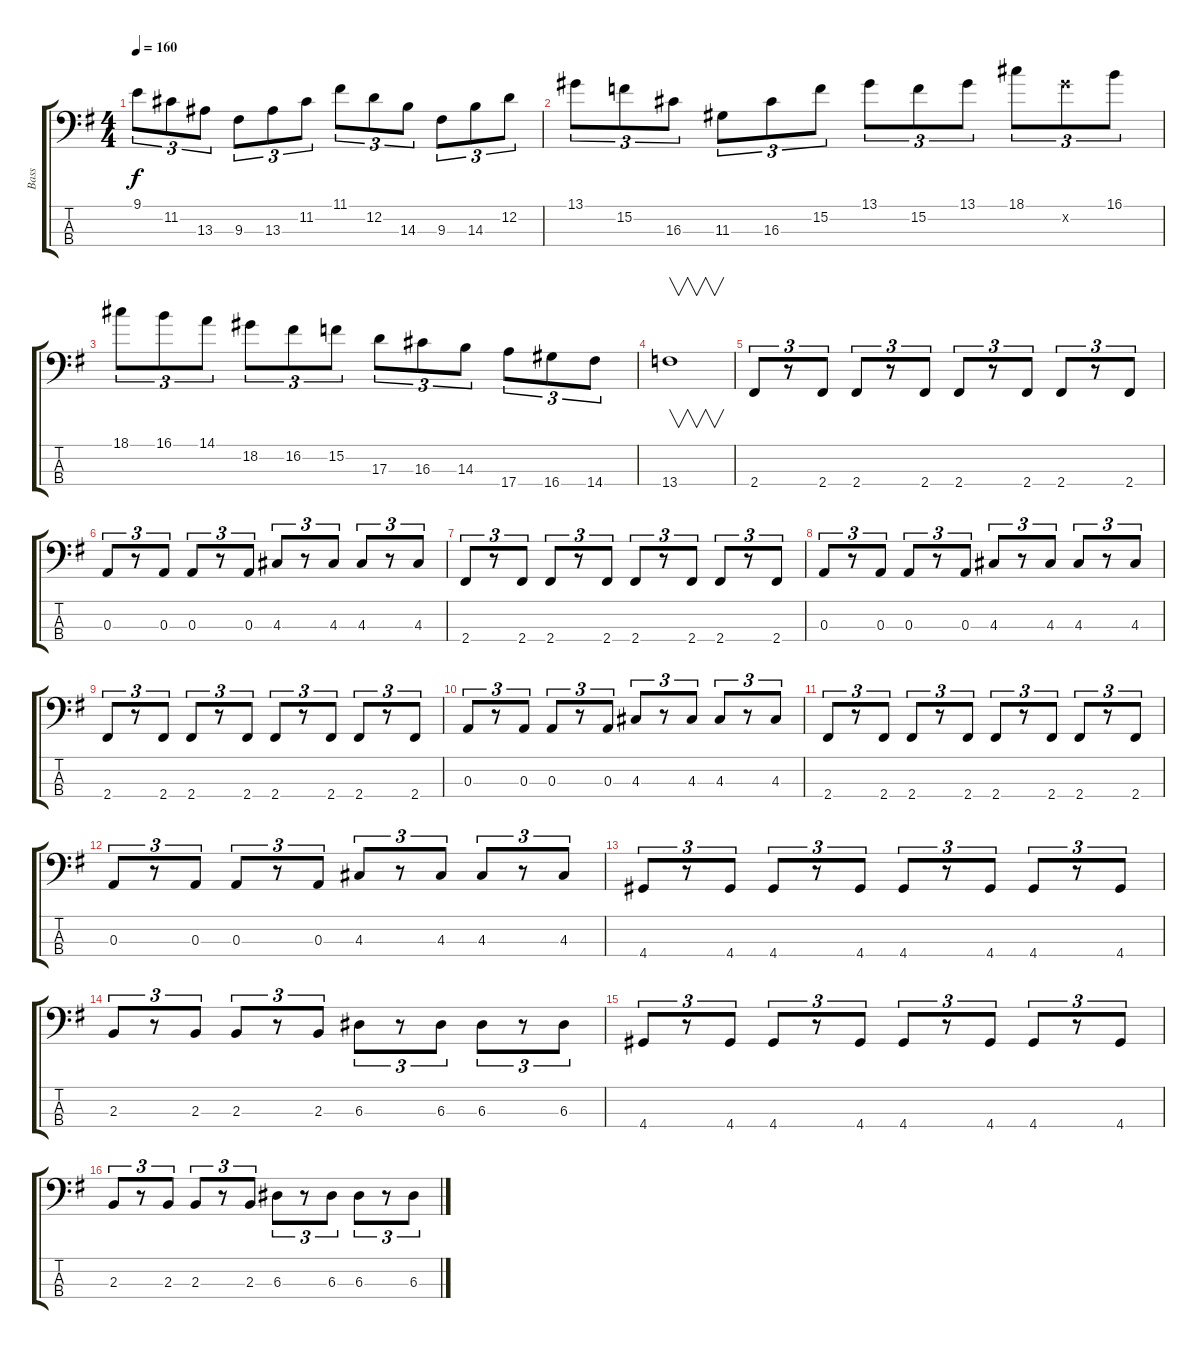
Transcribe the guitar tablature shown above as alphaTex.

\track ("Bass" "Bass") {instrument electricbasspick}
\staff {score tabs}
\tuning (G2 D2 A1 E1) {hide}
\ts (4 4)
\tempo 160
\clef f4
\ks g
9.1.8{tu (3 2) dy f} 11.2.8{tu (3 2)} 13.3.8{tu (3 2)} 9.3.8{tu (3 2)} 13.3.8{tu (3 2)} 11.2.8{tu (3 2)} 11.1.8{tu (3 2)} 12.2.8{tu (3 2)} 14.3.8{tu (3 2)} 9.3.8{tu (3 2)} 14.3.8{tu (3 2)} 12.2.8{tu (3 2)} |
13.1.8{tu (3 2)} 15.2.8{tu (3 2)} 16.3.8{tu (3 2)} 11.3.8{tu (3 2)} 16.3.8{tu (3 2)} 15.2.8{tu (3 2)} 13.1.8{tu (3 2)} 15.2.8{tu (3 2)} 13.1.8{tu (3 2)} 18.1.8{tu (3 2)} 18.2{x}.8{tu (3 2)} 16.1.8{tu (3 2)} |
18.1.8{tu (3 2)} 16.1.8{tu (3 2)} 14.1.8{tu (3 2)} 18.2.8{tu (3 2)} 16.2.8{tu (3 2)} 15.2.8{tu (3 2)} 17.3.8{tu (3 2)} 16.3.8{tu (3 2)} 14.3.8{tu (3 2)} 17.4.8{tu (3 2)} 16.4.8{tu (3 2)} 14.4.8{tu (3 2)} |
13.4.1{v} |
2.4.8{tu (3 2)} r.8{tu (3 2)} 2.4.8{tu (3 2)} 2.4.8{tu (3 2)} r.8{tu (3 2)} 2.4.8{tu (3 2)} 2.4.8{tu (3 2)} r.8{tu (3 2)} 2.4.8{tu (3 2)} 2.4.8{tu (3 2)} r.8{tu (3 2)} 2.4.8{tu (3 2)} |
0.3.8{tu (3 2)} r.8{tu (3 2)} 0.3.8{tu (3 2)} 0.3.8{tu (3 2)} r.8{tu (3 2)} 0.3.8{tu (3 2)} 4.3.8{tu (3 2)} r.8{tu (3 2)} 4.3.8{tu (3 2)} 4.3.8{tu (3 2)} r.8{tu (3 2)} 4.3.8{tu (3 2)} |
2.4.8{tu (3 2)} r.8{tu (3 2)} 2.4.8{tu (3 2)} 2.4.8{tu (3 2)} r.8{tu (3 2)} 2.4.8{tu (3 2)} 2.4.8{tu (3 2)} r.8{tu (3 2)} 2.4.8{tu (3 2)} 2.4.8{tu (3 2)} r.8{tu (3 2)} 2.4.8{tu (3 2)} |
0.3.8{tu (3 2)} r.8{tu (3 2)} 0.3.8{tu (3 2)} 0.3.8{tu (3 2)} r.8{tu (3 2)} 0.3.8{tu (3 2)} 4.3.8{tu (3 2)} r.8{tu (3 2)} 4.3.8{tu (3 2)} 4.3.8{tu (3 2)} r.8{tu (3 2)} 4.3.8{tu (3 2)} |
2.4.8{tu (3 2)} r.8{tu (3 2)} 2.4.8{tu (3 2)} 2.4.8{tu (3 2)} r.8{tu (3 2)} 2.4.8{tu (3 2)} 2.4.8{tu (3 2)} r.8{tu (3 2)} 2.4.8{tu (3 2)} 2.4.8{tu (3 2)} r.8{tu (3 2)} 2.4.8{tu (3 2)} |
0.3.8{tu (3 2)} r.8{tu (3 2)} 0.3.8{tu (3 2)} 0.3.8{tu (3 2)} r.8{tu (3 2)} 0.3.8{tu (3 2)} 4.3.8{tu (3 2)} r.8{tu (3 2)} 4.3.8{tu (3 2)} 4.3.8{tu (3 2)} r.8{tu (3 2)} 4.3.8{tu (3 2)} |
2.4.8{tu (3 2)} r.8{tu (3 2)} 2.4.8{tu (3 2)} 2.4.8{tu (3 2)} r.8{tu (3 2)} 2.4.8{tu (3 2)} 2.4.8{tu (3 2)} r.8{tu (3 2)} 2.4.8{tu (3 2)} 2.4.8{tu (3 2)} r.8{tu (3 2)} 2.4.8{tu (3 2)} |
0.3.8{tu (3 2)} r.8{tu (3 2)} 0.3.8{tu (3 2)} 0.3.8{tu (3 2)} r.8{tu (3 2)} 0.3.8{tu (3 2)} 4.3.8{tu (3 2)} r.8{tu (3 2)} 4.3.8{tu (3 2)} 4.3.8{tu (3 2)} r.8{tu (3 2)} 4.3.8{tu (3 2)} |
4.4.8{tu (3 2)} r.8{tu (3 2)} 4.4.8{tu (3 2)} 4.4.8{tu (3 2)} r.8{tu (3 2)} 4.4.8{tu (3 2)} 4.4.8{tu (3 2)} r.8{tu (3 2)} 4.4.8{tu (3 2)} 4.4.8{tu (3 2)} r.8{tu (3 2)} 4.4.8{tu (3 2)} |
2.3.8{tu (3 2)} r.8{tu (3 2)} 2.3.8{tu (3 2)} 2.3.8{tu (3 2)} r.8{tu (3 2)} 2.3.8{tu (3 2)} 6.3.8{tu (3 2)} r.8{tu (3 2)} 6.3.8{tu (3 2)} 6.3.8{tu (3 2)} r.8{tu (3 2)} 6.3.8{tu (3 2)} |
4.4.8{tu (3 2)} r.8{tu (3 2)} 4.4.8{tu (3 2)} 4.4.8{tu (3 2)} r.8{tu (3 2)} 4.4.8{tu (3 2)} 4.4.8{tu (3 2)} r.8{tu (3 2)} 4.4.8{tu (3 2)} 4.4.8{tu (3 2)} r.8{tu (3 2)} 4.4.8{tu (3 2)} |
2.3.8{tu (3 2)} r.8{tu (3 2)} 2.3.8{tu (3 2)} 2.3.8{tu (3 2)} r.8{tu (3 2)} 2.3.8{tu (3 2)} 6.3.8{tu (3 2)} r.8{tu (3 2)} 6.3.8{tu (3 2)} 6.3.8{tu (3 2)} r.8{tu (3 2)} 6.3.8{tu (3 2)}
